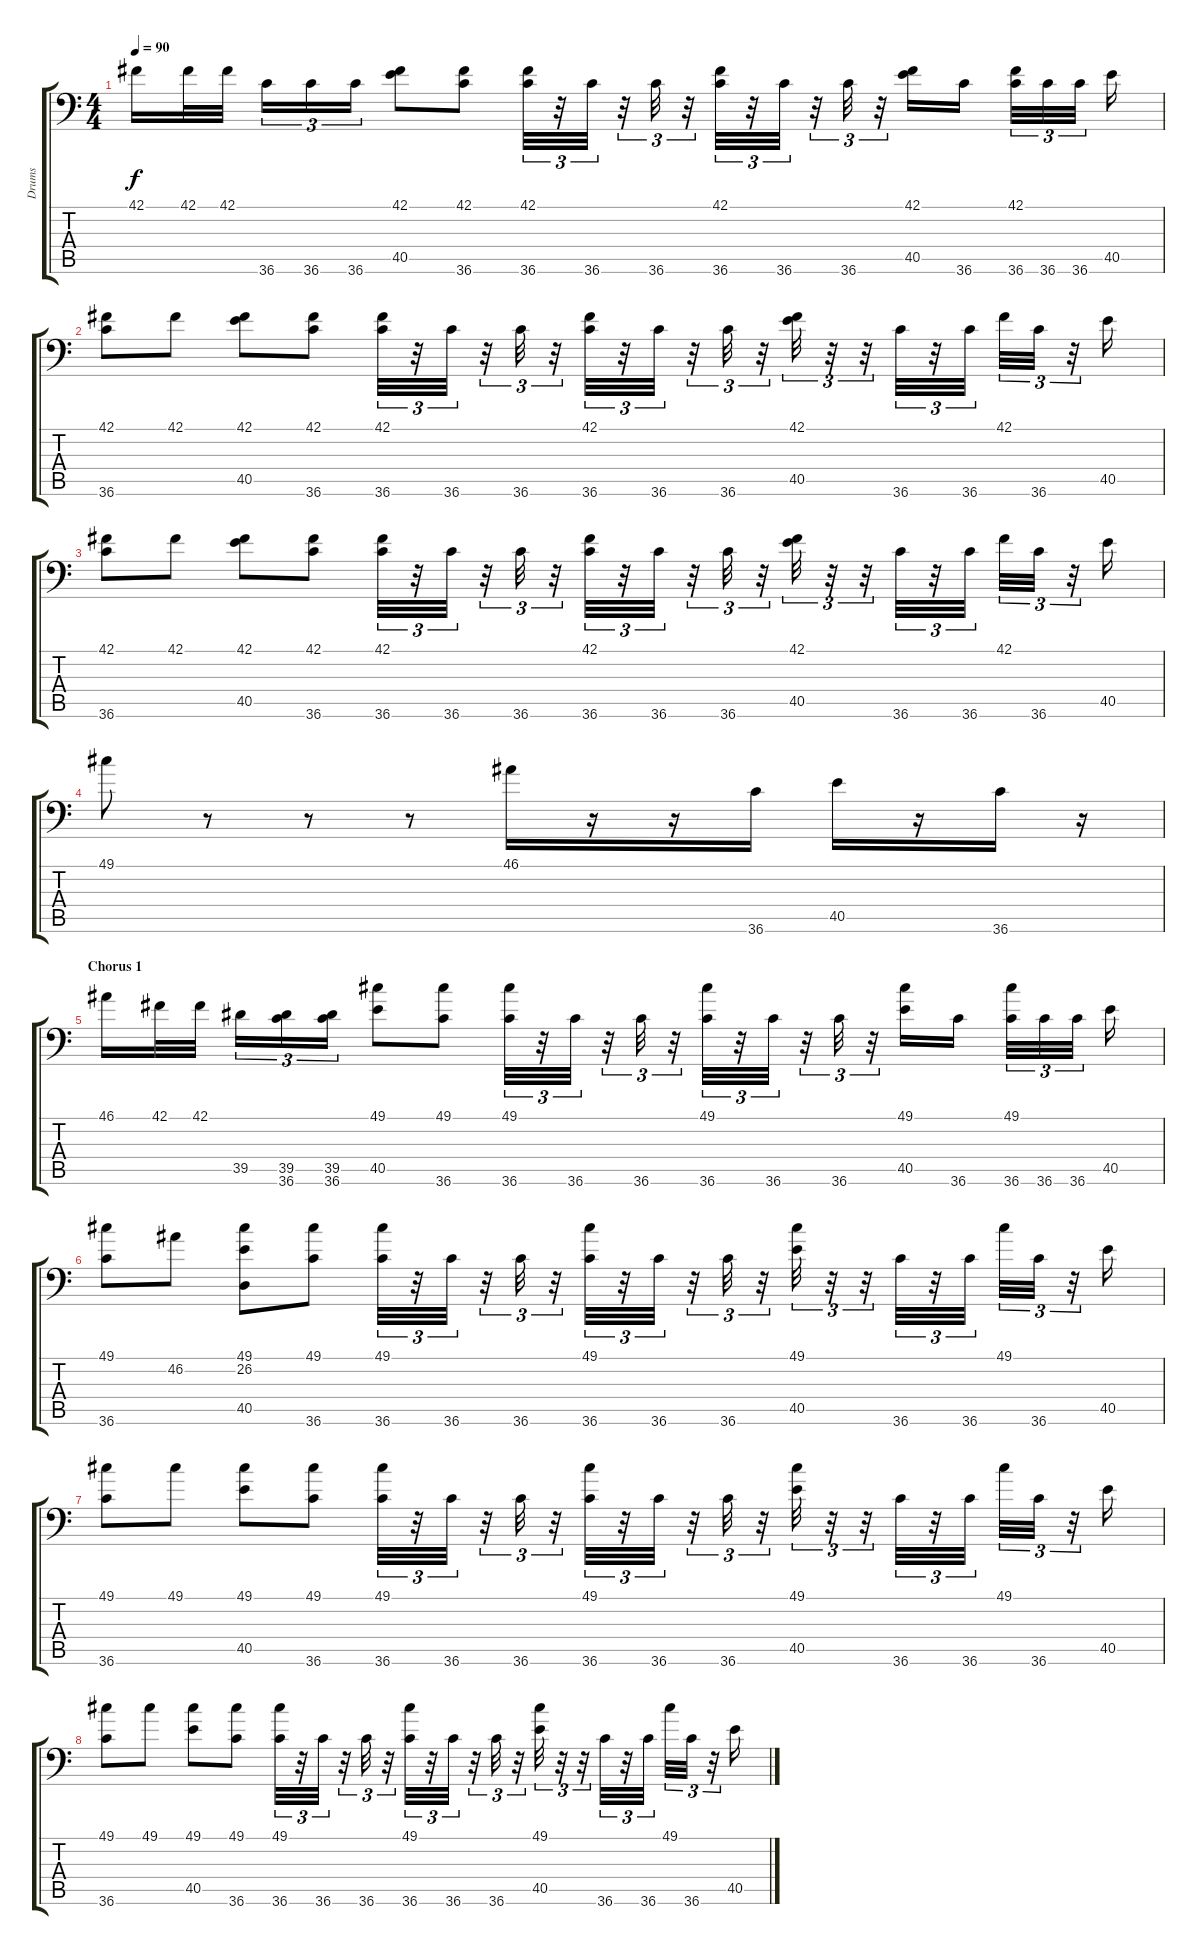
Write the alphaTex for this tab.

\track ("Drums" "Drums") {instrument acousticgrandpiano}
\staff {score tabs}
\tuning (C-1 C-1 C-1 C-1 C-1 C-1) {hide}
\ts (4 4)
\tempo 90
\clef f4
\ks c
42.1.16{dy f} 42.1.32 42.1.32 36.6.16{tu (3 2)} 36.6.16{tu (3 2)} 36.6.16{tu (3 2)} (42.1 40.5).8 (42.1 36.6).8 (42.1 36.6).32{tu (3 2)} r.32{tu (3 2)} 36.6.32{tu (3 2)} r.32{tu (3 2)} 36.6.32{tu (3 2)} r.32{tu (3 2)} (42.1 36.6).32{tu (3 2)} r.32{tu (3 2)} 36.6.32{tu (3 2)} r.32{tu (3 2)} 36.6.32{tu (3 2)} r.32{tu (3 2)} (42.1 40.5).16 36.6.16 (42.1 36.6).32{tu (3 2)} 36.6.32{tu (3 2)} 36.6.32{tu (3 2)} 40.5.16 |
(42.1 36.6).8 42.1.8 (42.1 40.5).8 (42.1 36.6).8 (42.1 36.6).32{tu (3 2)} r.32{tu (3 2)} 36.6.32{tu (3 2)} r.32{tu (3 2)} 36.6.32{tu (3 2)} r.32{tu (3 2)} (42.1 36.6).32{tu (3 2)} r.32{tu (3 2)} 36.6.32{tu (3 2)} r.32{tu (3 2)} 36.6.32{tu (3 2)} r.32{tu (3 2)} (42.1 40.5).32{tu (3 2)} r.32{tu (3 2)} r.32{tu (3 2)} 36.6.32{tu (3 2)} r.32{tu (3 2)} 36.6.32{tu (3 2)} 42.1.32{tu (3 2)} 36.6.32{tu (3 2)} r.32{tu (3 2)} 40.5.16 |
(42.1 36.6).8 42.1.8 (42.1 40.5).8 (42.1 36.6).8 (42.1 36.6).32{tu (3 2)} r.32{tu (3 2)} 36.6.32{tu (3 2)} r.32{tu (3 2)} 36.6.32{tu (3 2)} r.32{tu (3 2)} (42.1 36.6).32{tu (3 2)} r.32{tu (3 2)} 36.6.32{tu (3 2)} r.32{tu (3 2)} 36.6.32{tu (3 2)} r.32{tu (3 2)} (42.1 40.5).32{tu (3 2)} r.32{tu (3 2)} r.32{tu (3 2)} 36.6.32{tu (3 2)} r.32{tu (3 2)} 36.6.32{tu (3 2)} 42.1.32{tu (3 2)} 36.6.32{tu (3 2)} r.32{tu (3 2)} 40.5.16 |
49.1.8 r.8 r.8 r.8 46.1.16 r.16 r.16 36.6.16 40.5.16 r.16 36.6.16 r.16 |
\section ("" "Chorus 1")
46.1.16 42.1.32 42.1.32 39.5.16{tu (3 2)} (39.5 36.6).16{tu (3 2)} (39.5 36.6).16{tu (3 2)} (49.1 40.5).8 (49.1 36.6).8 (49.1 36.6).32{tu (3 2)} r.32{tu (3 2)} 36.6.32{tu (3 2)} r.32{tu (3 2)} 36.6.32{tu (3 2)} r.32{tu (3 2)} (49.1 36.6).32{tu (3 2)} r.32{tu (3 2)} 36.6.32{tu (3 2)} r.32{tu (3 2)} 36.6.32{tu (3 2)} r.32{tu (3 2)} (49.1 40.5).16 36.6.16 (49.1 36.6).32{tu (3 2)} 36.6.32{tu (3 2)} 36.6.32{tu (3 2)} 40.5.16 |
(49.1 36.6).8 46.2.8 (49.1 26.2 40.5).8 (49.1 36.6).8 (49.1 36.6).32{tu (3 2)} r.32{tu (3 2)} 36.6.32{tu (3 2)} r.32{tu (3 2)} 36.6.32{tu (3 2)} r.32{tu (3 2)} (49.1 36.6).32{tu (3 2)} r.32{tu (3 2)} 36.6.32{tu (3 2)} r.32{tu (3 2)} 36.6.32{tu (3 2)} r.32{tu (3 2)} (49.1 40.5).32{tu (3 2)} r.32{tu (3 2)} r.32{tu (3 2)} 36.6.32{tu (3 2)} r.32{tu (3 2)} 36.6.32{tu (3 2)} 49.1.32{tu (3 2)} 36.6.32{tu (3 2)} r.32{tu (3 2)} 40.5.16 |
(49.1 36.6).8 49.1.8 (49.1 40.5).8 (49.1 36.6).8 (49.1 36.6).32{tu (3 2)} r.32{tu (3 2)} 36.6.32{tu (3 2)} r.32{tu (3 2)} 36.6.32{tu (3 2)} r.32{tu (3 2)} (49.1 36.6).32{tu (3 2)} r.32{tu (3 2)} 36.6.32{tu (3 2)} r.32{tu (3 2)} 36.6.32{tu (3 2)} r.32{tu (3 2)} (49.1 40.5).32{tu (3 2)} r.32{tu (3 2)} r.32{tu (3 2)} 36.6.32{tu (3 2)} r.32{tu (3 2)} 36.6.32{tu (3 2)} 49.1.32{tu (3 2)} 36.6.32{tu (3 2)} r.32{tu (3 2)} 40.5.16 |
(49.1 36.6).8 49.1.8 (49.1 40.5).8 (49.1 36.6).8 (49.1 36.6).32{tu (3 2)} r.32{tu (3 2)} 36.6.32{tu (3 2)} r.32{tu (3 2)} 36.6.32{tu (3 2)} r.32{tu (3 2)} (49.1 36.6).32{tu (3 2)} r.32{tu (3 2)} 36.6.32{tu (3 2)} r.32{tu (3 2)} 36.6.32{tu (3 2)} r.32{tu (3 2)} (49.1 40.5).32{tu (3 2)} r.32{tu (3 2)} r.32{tu (3 2)} 36.6.32{tu (3 2)} r.32{tu (3 2)} 36.6.32{tu (3 2)} 49.1.32{tu (3 2)} 36.6.32{tu (3 2)} r.32{tu (3 2)} 40.5.16
